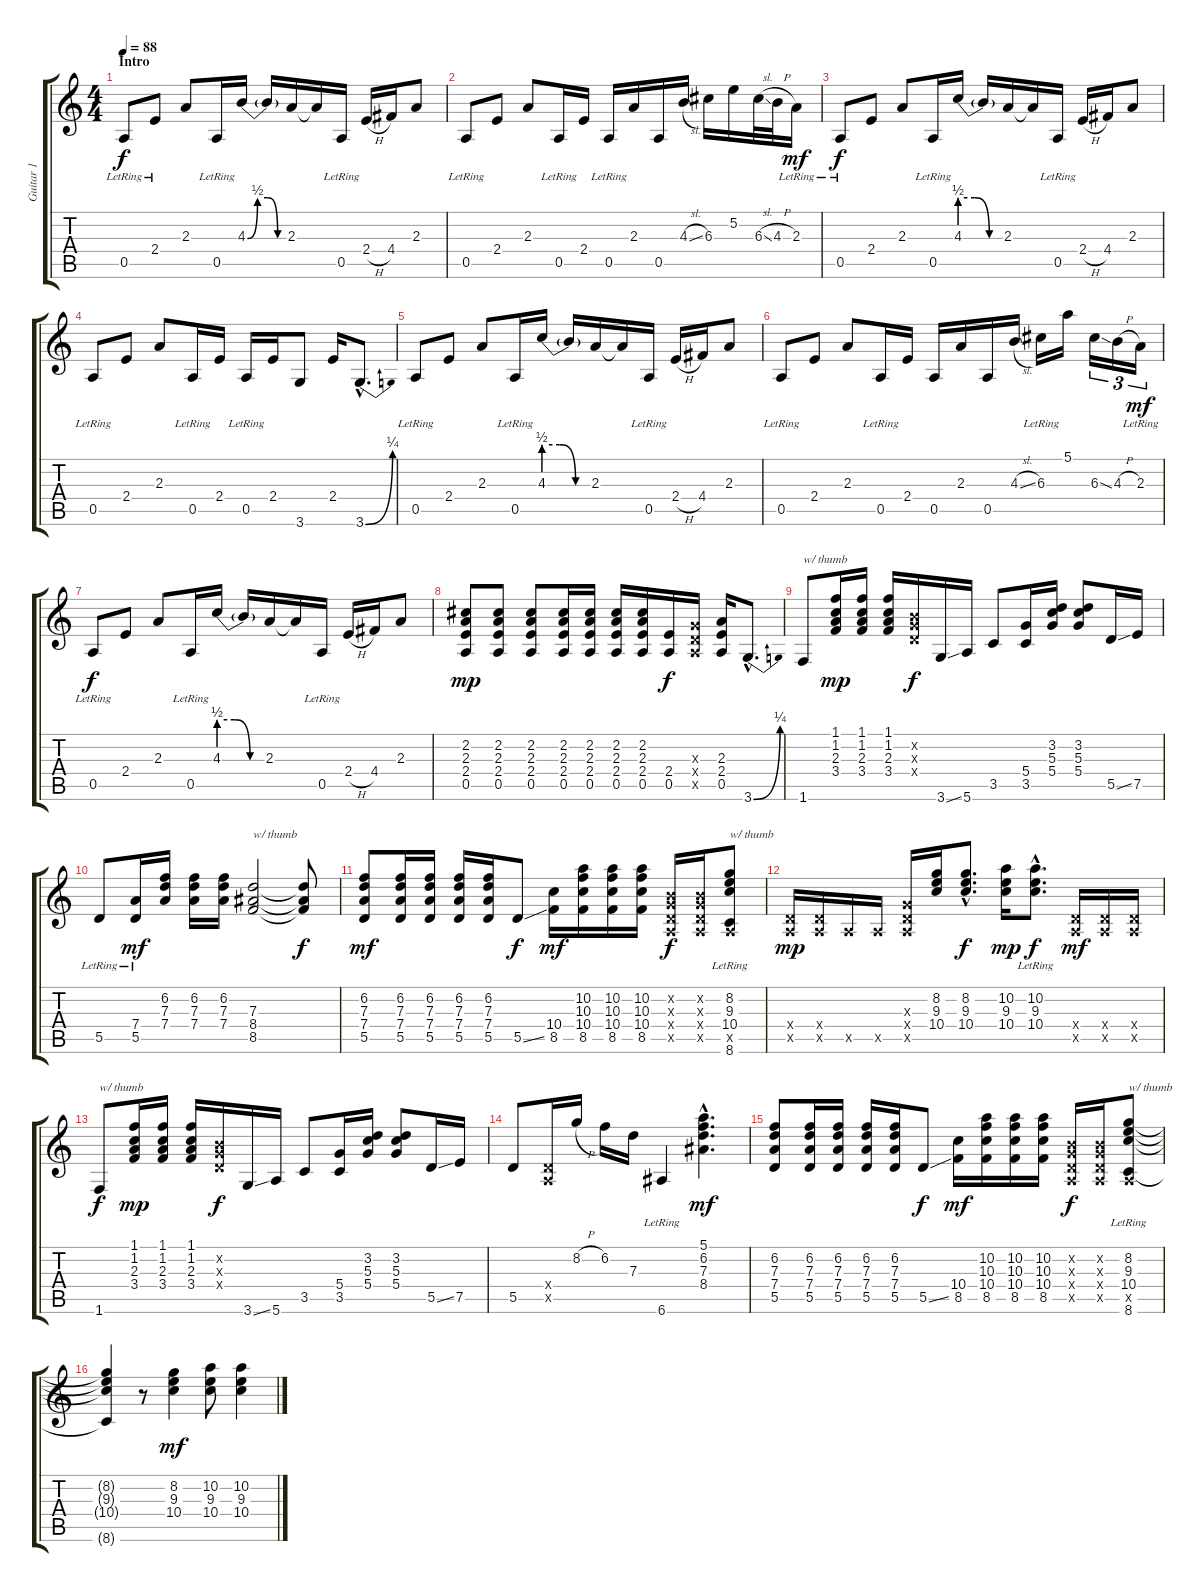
\track ("Guitar 1" "Guitar 1") {instrument electricguitarclean}
\staff {score tabs}
\tuning (E4 B3 G3 D3 A2 E2) {hide}
\ts (4 4)
\section ("" "Intro")
\tempo 88
\clef g2
\ks c
0.5{lr}.8{dy f instrument electricguitarclean} 2.4{lr}.8 2.3.8 0.5{lr}.16 4.3{be (custom 0 0 15 2 30 2 45 0 60 0)}.16 4.3{t}.16 2.3.16 2.3{t}.16 0.5{lr}.16 2.4{h}.16 4.4.16 2.3.8 |
0.5{lr}.8 2.4.8 2.3.8 0.5{lr}.16 2.4.16 0.5{lr}.16 2.3.16 0.5.16 4.3{sl}.16 6.3.16 5.2.16 6.3{sl}.32 4.3{h}.32 2.3{lr}.16{dy mf} |
0.5{lr}.8{dy f} 2.4.8 2.3.8 0.5{lr}.16 4.3{be (custom 0 2 20 2 40 0 60 0)}.16 4.3{t}.16 2.3.16 2.3{t}.16 0.5{lr}.16 2.4{h}.16 4.4.16 2.3.8 |
0.5{lr}.8 2.4.8 2.3.8 0.5{lr}.16 2.4.16 0.5{lr}.16 2.4.16 3.6.8 2.4.16 3.6{be (bend 0 0 60 1) hac}.8{d} |
0.5{lr}.8 2.4.8 2.3.8 0.5{lr}.16 4.3{be (custom 0 2 20 2 40 0 60 0)}.16 4.3{t}.16 2.3.16 2.3{t}.16 0.5{lr}.16 2.4{h}.16 4.4.16 2.3.8 |
0.5{lr}.8 2.4.8 2.3.8 0.5{lr}.16 2.4.16 0.5.16 2.3.16 0.5.16 4.3{sl}.16 6.3{lr}.16 5.1.16 6.3{ss}.16{tu (3 2)} 4.3{h}.16{tu (3 2)} 2.3{lr}.16{tu (3 2) dy mf} |
0.5{lr}.8{dy f} 2.4.8 2.3.8 0.5{lr}.16 4.3{be (custom 0 2 20 2 40 0 60 0)}.16 4.3{t}.16 2.3.16 2.3{t}.16 0.5{lr}.16 2.4{h}.16 4.4.16 2.3.8 |
(2.2 2.3 2.4 0.5).8{dy mp} (2.2 2.3 2.4 0.5).8 (2.2 2.3 2.4 0.5).8 (2.2 2.3 2.4 0.5).16 (2.2 2.3 2.4 0.5).16 (2.2 2.3 2.4 0.5).16 (2.2 2.3 2.4 0.5).16 (2.4 0.5).16{dy f} (0.3{x} 0.4{x} 0.5{x}).16 (2.3 2.4 0.5).16 3.6{be (bend 0 0 60 1) hac}.8{d} |
1.6.8{txt "w/ thumb"} (1.1 1.2 2.3 3.4).16{dy mp} (1.1 1.2 2.3 3.4).16 (1.1 1.2 2.3 3.4).16 (0.2{x} 0.3{x} 0.4{x}).16{dy f} 3.6{ss}.16 5.6.16 3.5.8 (5.4 3.5).16 (3.2 5.3 5.4).16 (3.2 5.3 5.4).8 5.5{ss}.16 7.5.16 |
5.5{lr}.8 (7.4 5.5{lr}).16{dy mf} (6.2 7.3 7.4).16 (6.2 7.3 7.4).16 (6.2 7.3 7.4).16 (7.3 8.4 8.5).2{txt "w/ thumb"} (7.3{t} 8.4{t} 8.5{t}).8{dy f} |
(6.2 7.3 7.4 5.5).8{dy mf} (6.2 7.3 7.4 5.5).16 (6.2 7.3 7.4 5.5).16 (6.2 7.3 7.4 5.5).16 (6.2 7.3 7.4 5.5).16 5.5{ss}.8{dy f} (10.4 8.5).16{dy mf} (10.2 10.3 10.4 8.5).16 (10.2 10.3 10.4 8.5).16 (10.2 10.3 10.4 8.5).16 (0.2{x} 0.3{x} 0.4{x} 0.5{x}).16{dy f} (0.2{x} 0.3{x} 0.4{x} 0.5{x}).16 (8.2{lr} 9.3{lr} 10.4{lr} 0.5{x} 8.6{lr}).8{txt "w/ thumb"} |
(0.4{x} 0.5{x}).16{dy mp} (0.4{x} 0.5{x}).16 0.5{x}.16 0.5{x}.16 (0.3{x} 0.4{x} 0.5{x}).16 (8.2 9.3 10.4).16 (8.2{hac} 9.3{hac} 10.4{hac}).8{d dy f} (10.2 9.3 10.4).16{dy mp} (10.2{hac lr} 9.3{hac lr} 10.4{hac lr}).8{d dy f} (0.4{x} 0.5{x}).16{dy mf} (0.4{x} 0.5{x}).16 (0.4{x} 0.5{x}).16 |
1.6.8{txt "w/ thumb" dy f} (1.1 1.2 2.3 3.4).16{dy mp} (1.1 1.2 2.3 3.4).16 (1.1 1.2 2.3 3.4).16 (0.2{x} 0.3{x} 0.4{x}).16{dy f} 3.6{ss}.16 5.6.16 3.5.8 (5.4 3.5).16 (3.2 5.3 5.4).16 (3.2 5.3 5.4).8 5.5{ss}.16 7.5.16 |
5.5.8 (0.4{x} 0.5{x}).16 8.2{h}.16 6.2.16 7.3.16 6.6{lr}.4 (5.1{hac} 6.2{hac} 7.3{hac} 8.4{hac}).4{d dy mf} |
(6.2 7.3 7.4 5.5).8 (6.2 7.3 7.4 5.5).16 (6.2 7.3 7.4 5.5).16 (6.2 7.3 7.4 5.5).16 (6.2 7.3 7.4 5.5).16 5.5{ss}.8{dy f} (10.4 8.5).16{dy mf} (10.2 10.3 10.4 8.5).16 (10.2 10.3 10.4 8.5).16 (10.2 10.3 10.4 8.5).16 (0.2{x} 0.3{x} 0.4{x} 0.5{x}).16{dy f} (0.2{x} 0.3{x} 0.4{x} 0.5{x}).16 (8.2{lr} 9.3{lr} 10.4{lr} 0.5{x} 8.6{lr}).8{txt "w/ thumb"} |
(8.2{t} 9.3{t} 10.4{t} 8.6{t}).4 r.8 (8.2 9.3 10.4).4{dy mf} (10.2 9.3 10.4).8 (10.2 9.3 10.4).4
